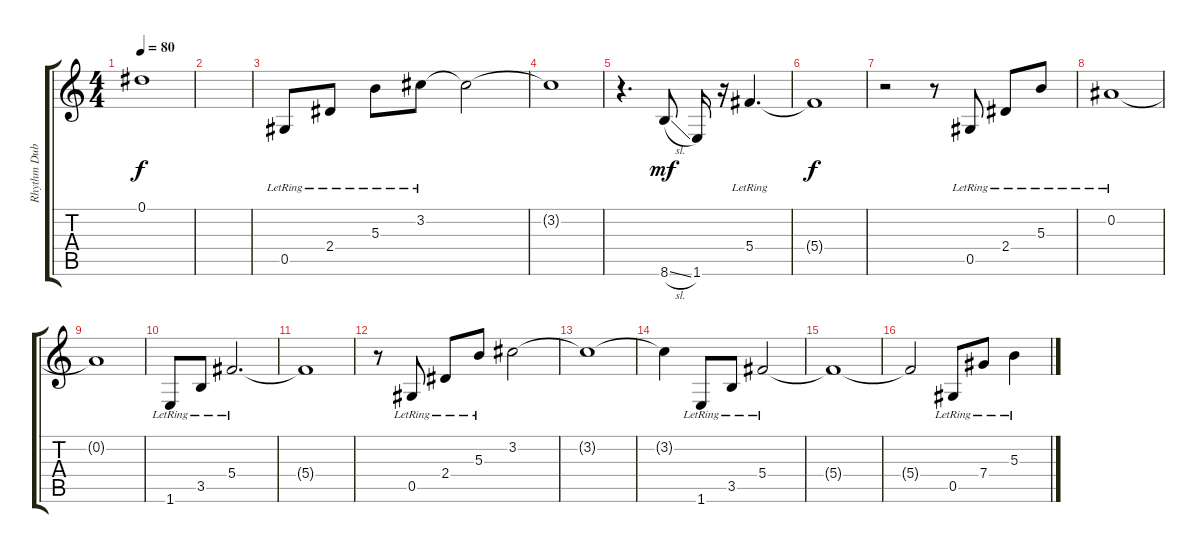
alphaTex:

\track ("Rhythm Dub" "Rhythm Dub") {instrument distortionguitar}
\staff {score tabs}
\tuning (Eb4 Bb3 Gb3 Db3 Ab2 Eb2) {hide}
\ts (4 4)
\tempo 80
\clef g2
\ks c
0.1{t}.1{dy f} |
|
0.5{lr}.8{volume 7} 2.4{lr}.8 5.3{lr}.8 3.2{lr}.8 3.2{t}.2{volume 1} |
3.2{t}.1 |
r.4{d} 8.6{sl}.8{dy mf volume 7} 1.6.16 r.16 5.4{lr}.4{d volume 1} |
5.4{t}.1{dy f} |
r.2 r.8 0.5{lr}.8{volume 7} 2.4{lr}.8 5.3{lr}.8 |
0.2{lr}.1{volume 1} |
0.2{t}.1 |
1.6{lr}.8{volume 7} 3.5{lr}.8 5.4{lr}.2{d volume 1} |
5.4{t}.1 |
r.8 0.5{lr}.8{volume 7} 2.4{lr}.8 5.3{lr}.8 3.2.2{volume 1} |
3.2{t}.1 |
3.2{t}.4 1.6{lr}.8{volume 7} 3.5{lr}.8 5.4{lr}.2{volume 1} |
5.4{t}.1 |
5.4{t}.2 0.5{lr}.8{volume 7} 7.4{lr}.8 5.3{lr}.4{volume 1}
